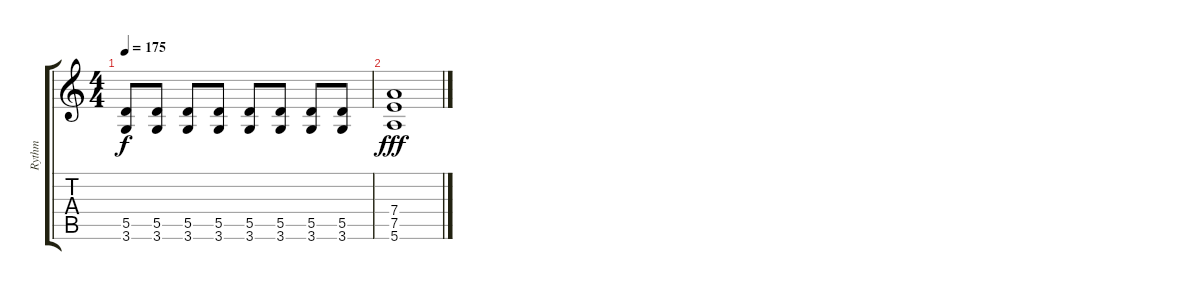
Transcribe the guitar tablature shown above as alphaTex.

\track ("Rythm" "Rythm") {instrument distortionguitar}
\staff {score tabs}
\tuning (E4 B3 G3 D3 A2 E2) {hide}
\ts (4 4)
\tempo 175
\clef g2
\ks c
(5.5 3.6).8{dy f} (5.5 3.6).8 (5.5 3.6).8 (5.5 3.6).8 (5.5 3.6).8 (5.5 3.6).8 (5.5 3.6).8 (5.5 3.6).8 |
(7.4 7.5 5.6).1{dy fff}
